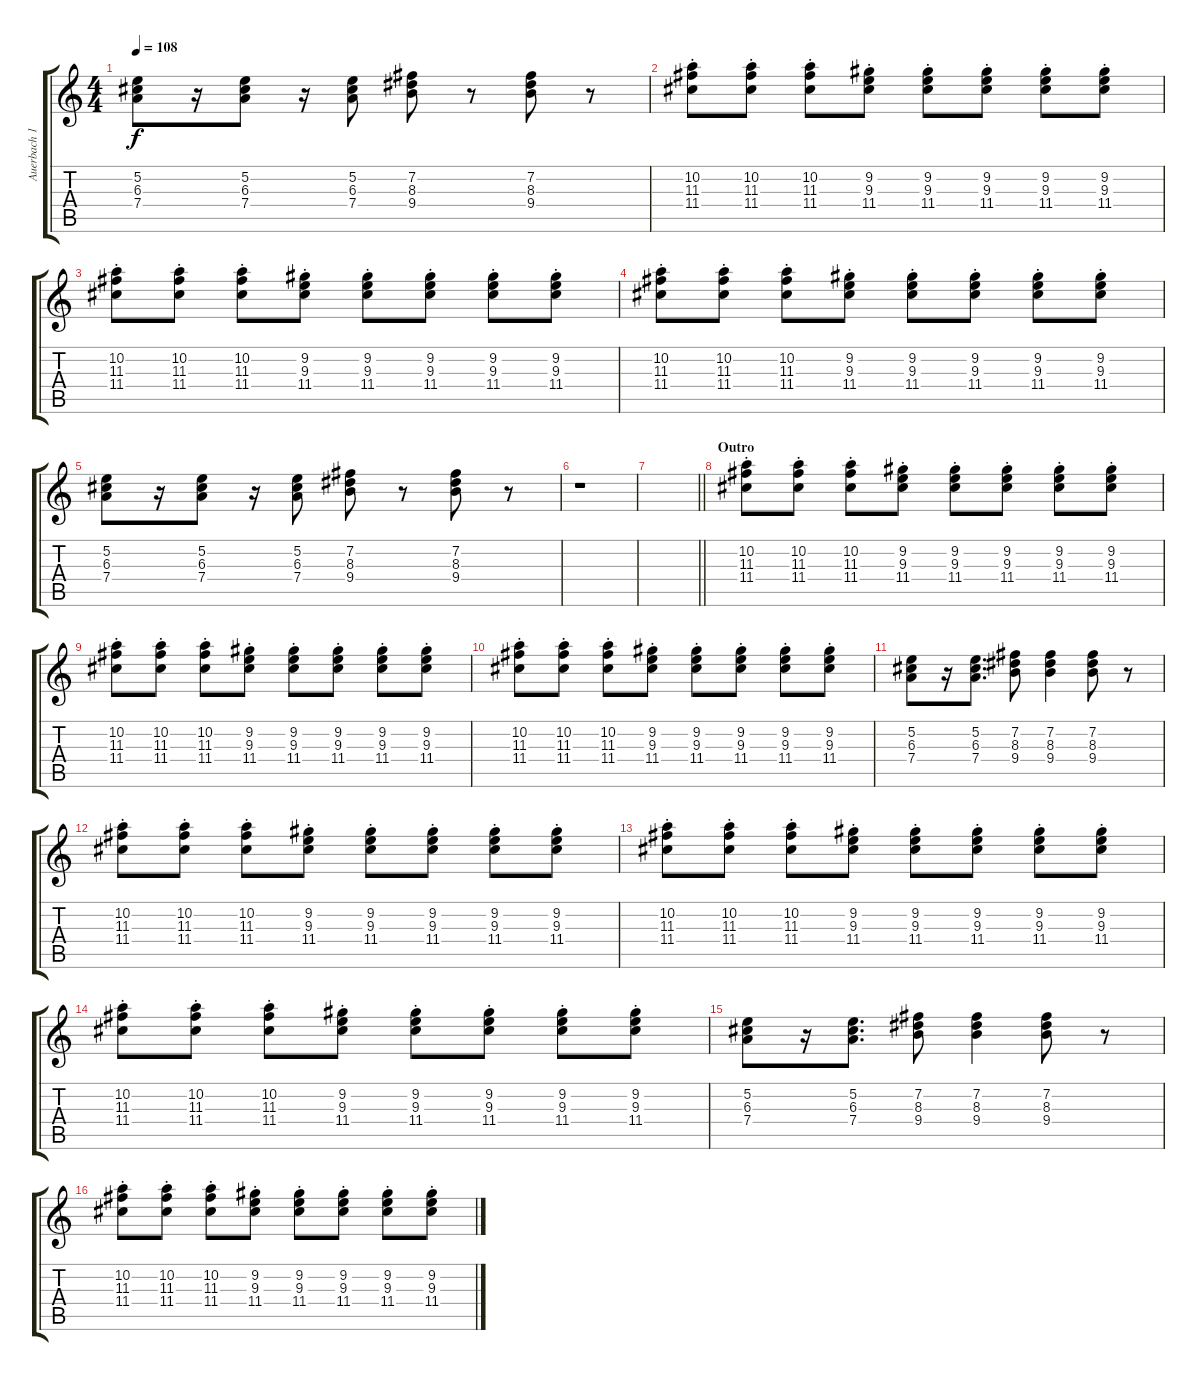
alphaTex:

\track ("Auerbach 1" "Auerbach 1") {instrument electricguitarclean}
\staff {score tabs}
\tuning (E4 B3 G3 D3 A2 E2) {hide}
\ts (4 4)
\tempo 108
\clef g2
\ks c
(5.2 6.3 7.4).8{dy f} r.16 (5.2 6.3 7.4).8 r.16 (5.2 6.3 7.4).8 (7.2 8.3 9.4).8 r.8 (7.2 8.3 9.4).8 r.8 |
(10.2{st} 11.3{st} 11.4{st}).8 (10.2{st} 11.3{st} 11.4{st}).8 (10.2{st} 11.3{st} 11.4{st}).8 (9.2{st} 9.3{st} 11.4{st}).8 (9.2{st} 9.3{st} 11.4{st}).8 (9.2{st} 9.3{st} 11.4{st}).8 (9.2{st} 9.3{st} 11.4{st}).8 (9.2{st} 9.3{st} 11.4{st}).8 |
(10.2{st} 11.3{st} 11.4{st}).8 (10.2{st} 11.3{st} 11.4{st}).8 (10.2{st} 11.3{st} 11.4{st}).8 (9.2{st} 9.3{st} 11.4{st}).8 (9.2{st} 9.3{st} 11.4{st}).8 (9.2{st} 9.3{st} 11.4{st}).8 (9.2{st} 9.3{st} 11.4{st}).8 (9.2{st} 9.3{st} 11.4{st}).8 |
(10.2{st} 11.3{st} 11.4{st}).8 (10.2{st} 11.3{st} 11.4{st}).8 (10.2{st} 11.3{st} 11.4{st}).8 (9.2{st} 9.3{st} 11.4{st}).8 (9.2{st} 9.3{st} 11.4{st}).8 (9.2{st} 9.3{st} 11.4{st}).8 (9.2{st} 9.3{st} 11.4{st}).8 (9.2{st} 9.3{st} 11.4{st}).8 |
(5.2 6.3 7.4).8 r.16 (5.2 6.3 7.4).8 r.16 (5.2 6.3 7.4).8 (7.2 8.3 9.4).8 r.8 (7.2 8.3 9.4).8 r.8 |
r.1 |
\barLineRight lightlight
|
\section ("" "Outro")
(10.2{st} 11.3{st} 11.4{st}).8 (10.2{st} 11.3{st} 11.4{st}).8 (10.2{st} 11.3{st} 11.4{st}).8 (9.2{st} 9.3{st} 11.4{st}).8 (9.2{st} 9.3{st} 11.4{st}).8 (9.2{st} 9.3{st} 11.4{st}).8 (9.2{st} 9.3{st} 11.4{st}).8 (9.2{st} 9.3{st} 11.4{st}).8 |
(10.2{st} 11.3{st} 11.4{st}).8 (10.2{st} 11.3{st} 11.4{st}).8 (10.2{st} 11.3{st} 11.4{st}).8 (9.2{st} 9.3{st} 11.4{st}).8 (9.2{st} 9.3{st} 11.4{st}).8 (9.2{st} 9.3{st} 11.4{st}).8 (9.2{st} 9.3{st} 11.4{st}).8 (9.2{st} 9.3{st} 11.4{st}).8 |
(10.2{st} 11.3{st} 11.4{st}).8 (10.2{st} 11.3{st} 11.4{st}).8 (10.2{st} 11.3{st} 11.4{st}).8 (9.2{st} 9.3{st} 11.4{st}).8 (9.2{st} 9.3{st} 11.4{st}).8 (9.2{st} 9.3{st} 11.4{st}).8 (9.2{st} 9.3{st} 11.4{st}).8 (9.2{st} 9.3{st} 11.4{st}).8 |
(5.2 6.3 7.4).8 r.16 (5.2 6.3 7.4).8{d} (7.2 8.3 9.4).8 (7.2 8.3 9.4).4 (7.2 8.3 9.4).8 r.8 |
(10.2{st} 11.3{st} 11.4{st}).8 (10.2{st} 11.3{st} 11.4{st}).8 (10.2{st} 11.3{st} 11.4{st}).8 (9.2{st} 9.3{st} 11.4{st}).8 (9.2{st} 9.3{st} 11.4{st}).8 (9.2{st} 9.3{st} 11.4{st}).8 (9.2{st} 9.3{st} 11.4{st}).8 (9.2{st} 9.3{st} 11.4{st}).8 |
(10.2{st} 11.3{st} 11.4{st}).8 (10.2{st} 11.3{st} 11.4{st}).8 (10.2{st} 11.3{st} 11.4{st}).8 (9.2{st} 9.3{st} 11.4{st}).8 (9.2{st} 9.3{st} 11.4{st}).8 (9.2{st} 9.3{st} 11.4{st}).8 (9.2{st} 9.3{st} 11.4{st}).8 (9.2{st} 9.3{st} 11.4{st}).8 |
(10.2{st} 11.3{st} 11.4{st}).8 (10.2{st} 11.3{st} 11.4{st}).8 (10.2{st} 11.3{st} 11.4{st}).8 (9.2{st} 9.3{st} 11.4{st}).8 (9.2{st} 9.3{st} 11.4{st}).8 (9.2{st} 9.3{st} 11.4{st}).8 (9.2{st} 9.3{st} 11.4{st}).8 (9.2{st} 9.3{st} 11.4{st}).8 |
(5.2 6.3 7.4).8 r.16 (5.2 6.3 7.4).8{d} (7.2 8.3 9.4).8 (7.2 8.3 9.4).4 (7.2 8.3 9.4).8 r.8 |
(10.2{st} 11.3{st} 11.4{st}).8 (10.2{st} 11.3{st} 11.4{st}).8 (10.2{st} 11.3{st} 11.4{st}).8 (9.2{st} 9.3{st} 11.4{st}).8 (9.2{st} 9.3{st} 11.4{st}).8 (9.2{st} 9.3{st} 11.4{st}).8 (9.2{st} 9.3{st} 11.4{st}).8 (9.2{st} 9.3{st} 11.4{st}).8
